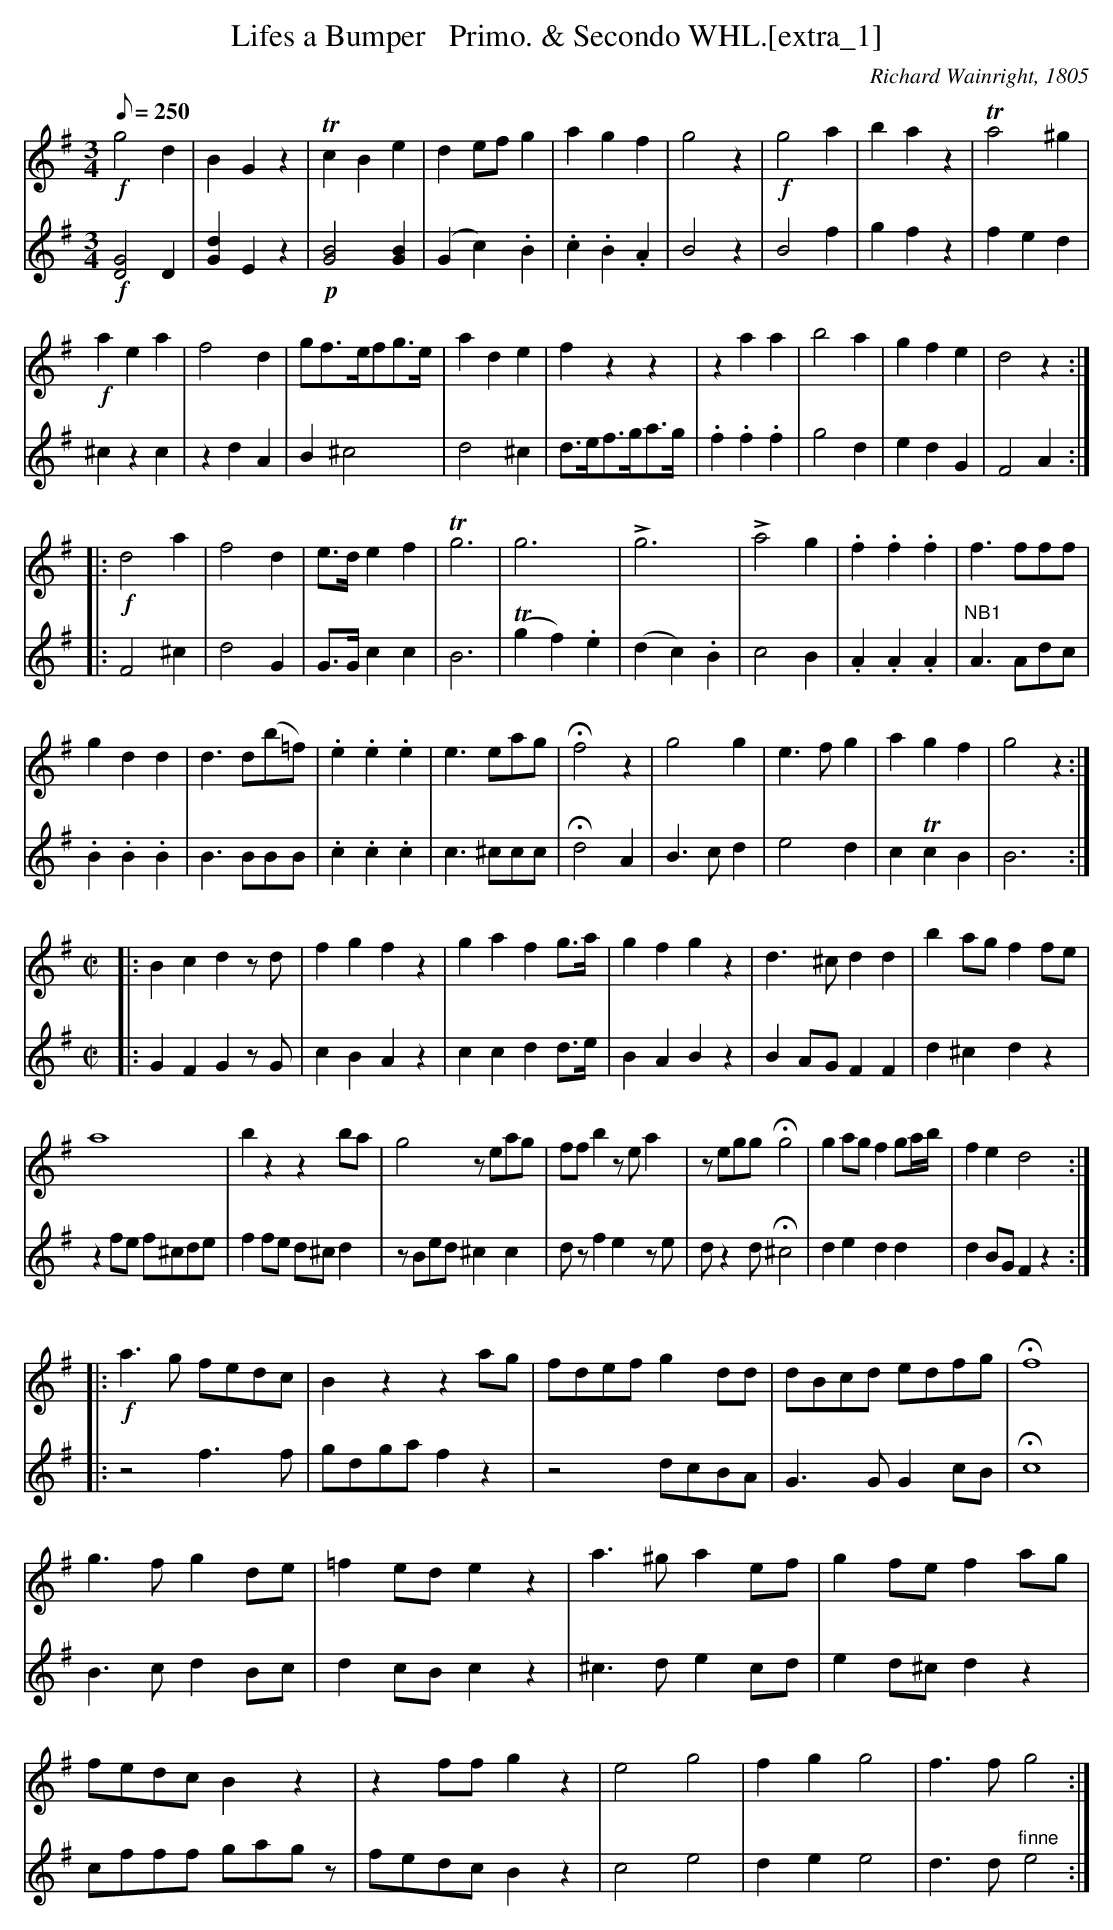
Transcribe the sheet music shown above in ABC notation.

X:1
T:Lifes a Bumper   Primo. & Secondo WHL.[extra_1]
C:Richard Wainright, 1805
M:3/4
L:1/4
Q:1/8=250
K:G
V:1
!f!g2d|BGz|!trill!cBe|d e/f/ g|agf|g2z|!f!g2a|baz|!trill!a2^g|
!f!aea|f2d|g/f/>e/f/g/>e/|ade|f zz|zaa|b2a|gfe|d2z :|
|: !f!d2a|f2d|e/>d/ ef|!trill!g3|g3|!>!g3|!>!a2g|.f.f.f|f3/ f/f/f/|
gdd|d3/ d/(b/=f/)|.e.e.e|e3/ e/a/g/|!fermata!f2z|g2g|e3/f/g|agf|g2z:|
M:C|
L:1/8
|:B2c2d2zd|f2g2f2z2|g2a2f2 g>a|g2f2g2z2|d3^cd2d2|b2 agf2 fe|
a8|b2z2z2ba|g4 zeag|ff b2zea2|zegg !fermata!g4|g2 ag f2 ga/b/|f2e2d4:|
|:!f!a3 g fedc|B2z2z2 ag|fdef g2 dd|dBcd edfg| !fermata!f8|
g3f g2 de|=f2 ed e2z2|a3 ^g a2 ef|g2 fe f2 ag|
fedc B2z2|z2ffg2z2|e4g4|f2g2g4|f3f g4 :|
V:2
!f![D2G2]D|[Gd]E z|!p![G2B2][GB]|(Gc) .B|.c.B.A|B2z|B2f|gfz|
fed|^czc|zdA|B^c2|d2^c|d/>e/f/>g/a/>g/|.f.f.f|g2d|edG |F2A :|
|:F2^c|d2G|G/>G/ cc|B3|!trill!(gf).e|(dc).B|c2B|.A.A.A|
"^NB1"A3/ A/d/c/|.B.B.B|B3/ B/B/B/|.c.c.c|c3/ ^c/c/c/|!fermata!d2A|B3/c/d|e2d|c!trill!cB|B3 :|
M:C|
|:GFG z/G/|cBAz|ccd d/>e/|BABz|B A/G/ FF|d^cdz|z f/e/ f/^c/d/e/|f f/e/ d/^c/d|
z/B/e/d/ ^cc|d/z/fez/e/|d/z d/!fermata!^c2|dedd|d B/G/ Fz:|
|:z2f>f|g/d/g/a/ fz|z2 d/c/B/A/|G>G G c/B/|!fermata!c4|B>cd B/c/|dc/B/cz|^c>de c/d/|
e d/^c/ dz| c/f/f/f/ g/a/g/z/|f/e/d/c/ Bz| c2e2|dee2|d>d"^finne"e2 :|
